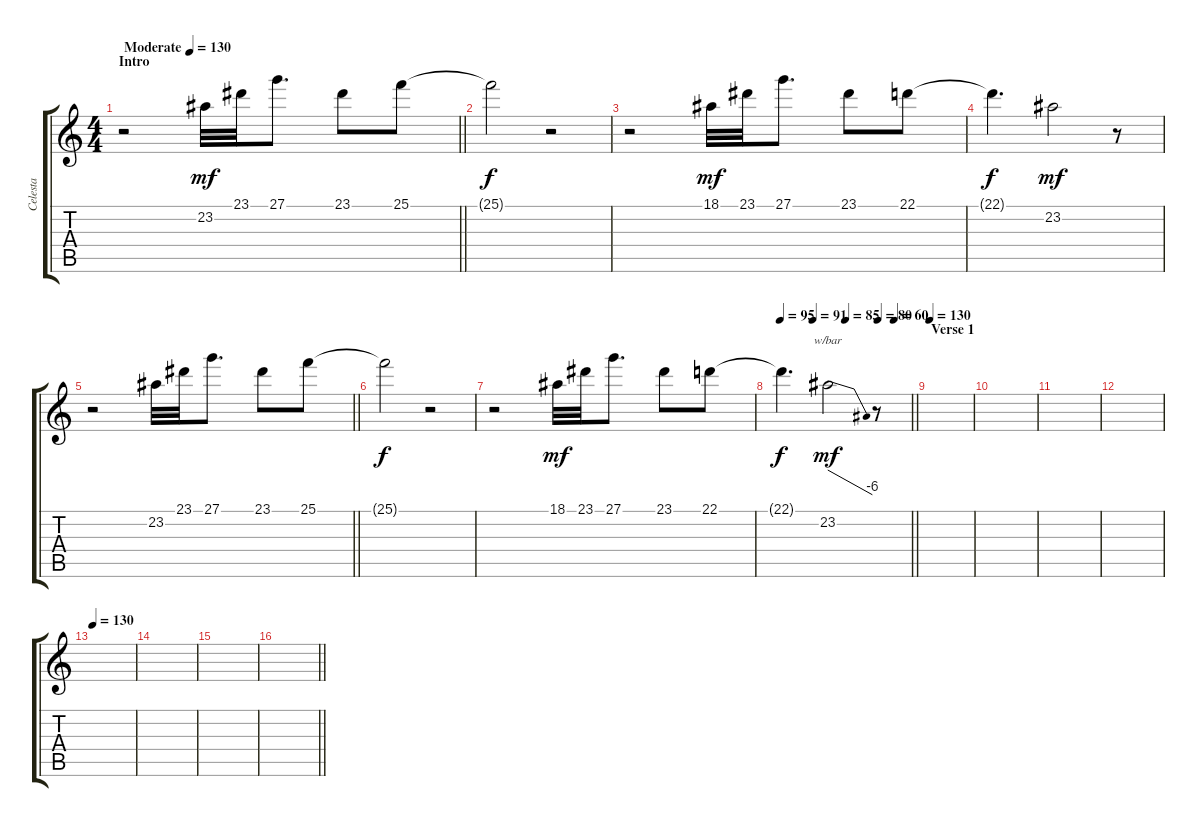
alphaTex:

\track ("Celesta" "Celesta") {instrument celesta}
\staff {score tabs}
\tuning (E4 B3 G3 D3 A2 E2) {hide}
\ts (4 4)
\section ("" "Intro")
\tempo (130 "Moderate")
\tempo 110
\tempo 120
\tempo (130 "Moderate")
\clef g2
\barLineRight lightlight
\ks c
r.2{dy mf instrument celesta} 23.2.32 23.1.32 27.1.8{d} 23.1.8 25.1.8 |
25.1{t}.2{dy f} r.2 |
r.2 18.1.32{dy mf} 23.1.32 27.1.8{d} 23.1.8 22.1.8 |
22.1{t}.4{d dy f} 23.2.2{dy mf} r.8 |
\barLineRight lightlight
r.2 23.2.32 23.1.32 27.1.8{d} 23.1.8 25.1.8 |
25.1{t}.2{dy f} r.2 |
r.2 18.1.32{dy mf} 23.1.32 27.1.8{d} 23.1.8 22.1.8 |
\tempo 95
\tempo (91 0.25)
\tempo (85 0.5)
\tempo (80 0.75)
\tempo (60 0.875)
\barLineRight lightlight
22.1{t}.4{d dy f} 23.2.2{tbe (dive default 0 0 60 -24) dy mf} r.8 |
\section ("" "Verse 1")
\tempo 130
|
|
|
|
\tempo 130
|
|
|
\barLineRight lightlight
